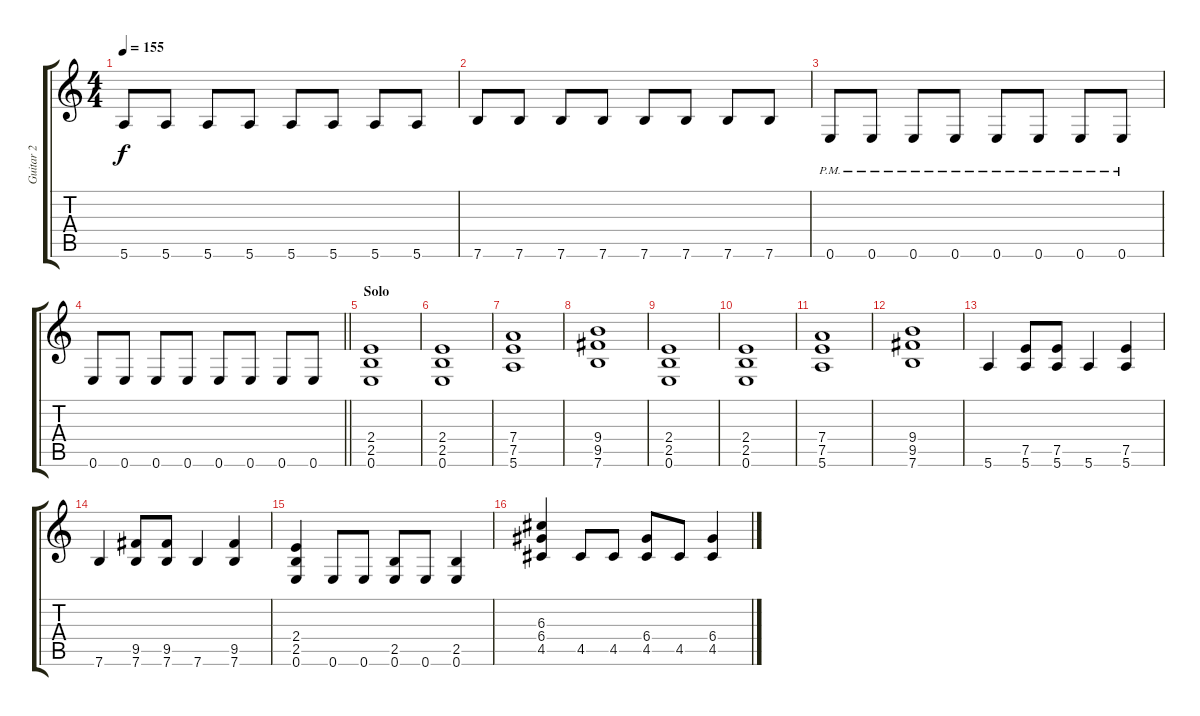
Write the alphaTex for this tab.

\track ("Guitar 2" "Guitar 2") {instrument distortionguitar}
\staff {score tabs}
\tuning (E4 B3 G3 D3 A2 E2) {hide}
\ts (4 4)
\tempo 155
\clef g2
\ks c
5.6.8{dy f} 5.6.8 5.6.8 5.6.8 5.6.8 5.6.8 5.6.8 5.6.8 |
7.6.8 7.6.8 7.6.8 7.6.8 7.6.8 7.6.8 7.6.8 7.6.8 |
0.6{pm}.8 0.6{pm}.8 0.6{pm}.8 0.6{pm}.8 0.6{pm}.8 0.6{pm}.8 0.6{pm}.8 0.6{pm}.8 |
\barLineRight lightlight
0.6.8 0.6.8 0.6.8 0.6.8 0.6.8 0.6.8 0.6.8 0.6.8 |
\section ("" "Solo")
(2.4 2.5 0.6).1{volume 11 balance 11} |
(2.4 2.5 0.6).1 |
(7.4 7.5 5.6).1 |
(9.4 9.5 7.6).1 |
(2.4 2.5 0.6).1{volume 11 balance 11} |
(2.4 2.5 0.6).1 |
(7.4 7.5 5.6).1 |
(9.4 9.5 7.6).1 |
5.6.4 (7.5 5.6).8 (7.5 5.6).8 5.6.4 (7.5 5.6).4 |
7.6.4 (9.5 7.6).8 (9.5 7.6).8 7.6.4 (9.5 7.6).4 |
(2.4 2.5 0.6).4 0.6.8 0.6.8 (2.5 0.6).8 0.6.8 (2.5 0.6).4 |
(6.3 6.4 4.5).4 4.5.8 4.5.8 (6.4 4.5).8 4.5.8 (6.4 4.5).4
